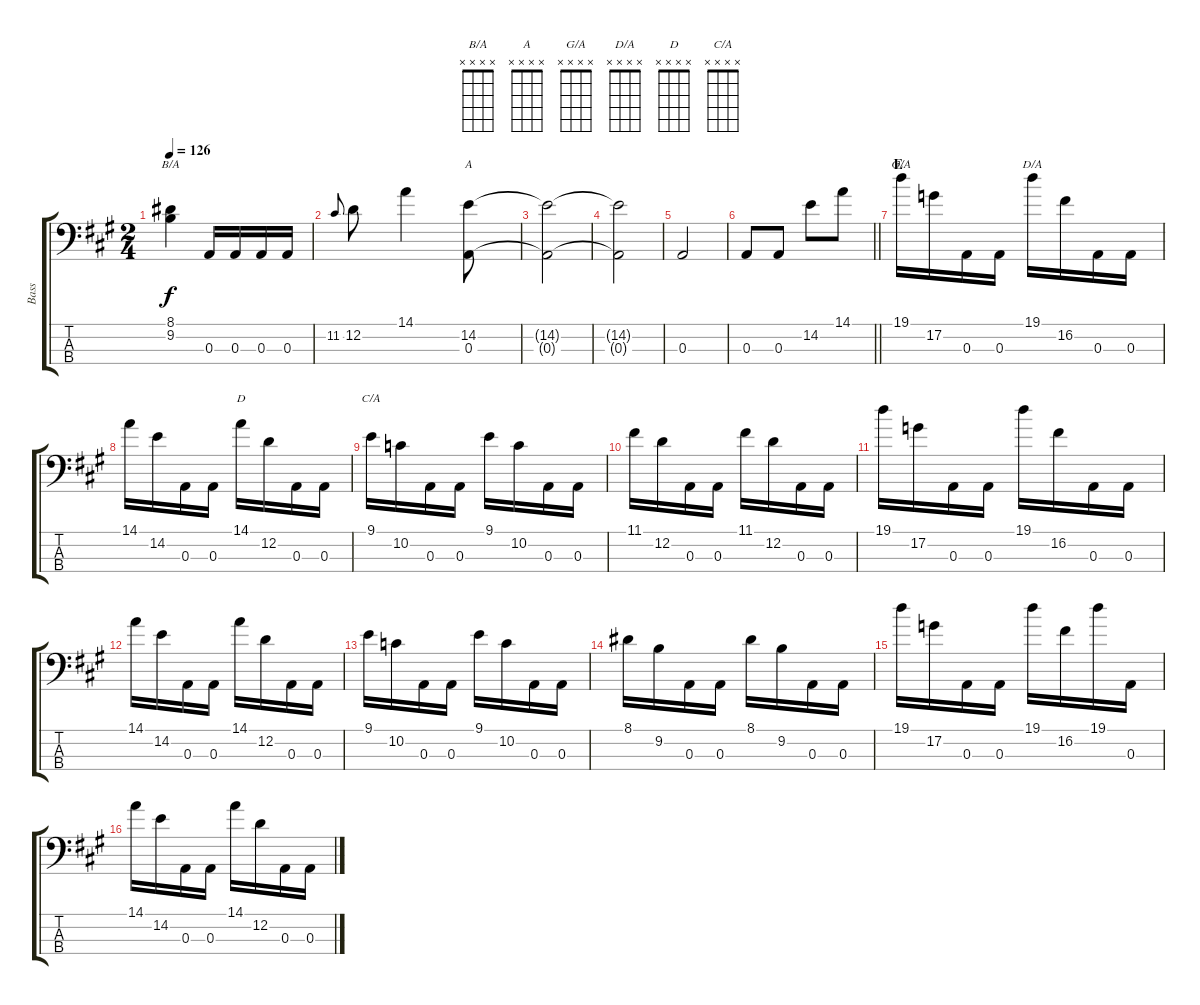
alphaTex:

\track ("Bass" "Bass") {instrument fretlessbass}
\staff {score tabs}
\tuning (G2 D2 A1 E1) {hide}
\chord ("B/A" x x x x)
\chord ("A" x x x x)
\chord ("G/A" x x x x)
\chord ("D/A" x x x x)
\chord ("D" x x x x)
\chord ("C/A" x x x x)
\ts (2 4)
\tempo 126
\clef f4
\ks a
(8.1 9.2).4{ch "B/A" dy f} 0.3.16 0.3.16 0.3.16 0.3.16 |
11.2.8{gr onbeat} 12.2.8 14.1.4 (14.2 0.3).8{ch "A"} |
(14.2{t} 0.3{t}).2 |
(14.2{t} 0.3{t}).2 |
0.3.2 |
\barLineRight lightlight
0.3.8 0.3.8 14.2.8 14.1.8 |
\section ("" "E")
19.1.16{ch "G/A"} 17.2.16 0.3.16 0.3.16 19.1.16{ch "D/A"} 16.2.16 0.3.16 0.3.16 |
14.1.16 14.2.16 0.3.16 0.3.16 14.1.16{ch "D"} 12.2.16 0.3.16 0.3.16 |
9.1.16{ch "C/A"} 10.2.16 0.3.16 0.3.16 9.1.16 10.2.16 0.3.16 0.3.16 |
11.1.16 12.2.16 0.3.16 0.3.16 11.1.16 12.2.16 0.3.16 0.3.16 |
19.1.16 17.2.16 0.3.16 0.3.16 19.1.16 16.2.16 0.3.16 0.3.16 |
14.1.16 14.2.16 0.3.16 0.3.16 14.1.16 12.2.16 0.3.16 0.3.16 |
9.1.16 10.2.16 0.3.16 0.3.16 9.1.16 10.2.16 0.3.16 0.3.16 |
8.1.16 9.2.16 0.3.16 0.3.16 8.1.16 9.2.16 0.3.16 0.3.16 |
19.1.16 17.2.16 0.3.16 0.3.16 19.1.16 16.2.16 19.1.16 0.3.16 |
14.1.16 14.2.16 0.3.16 0.3.16 14.1.16 12.2.16 0.3.16 0.3.16
